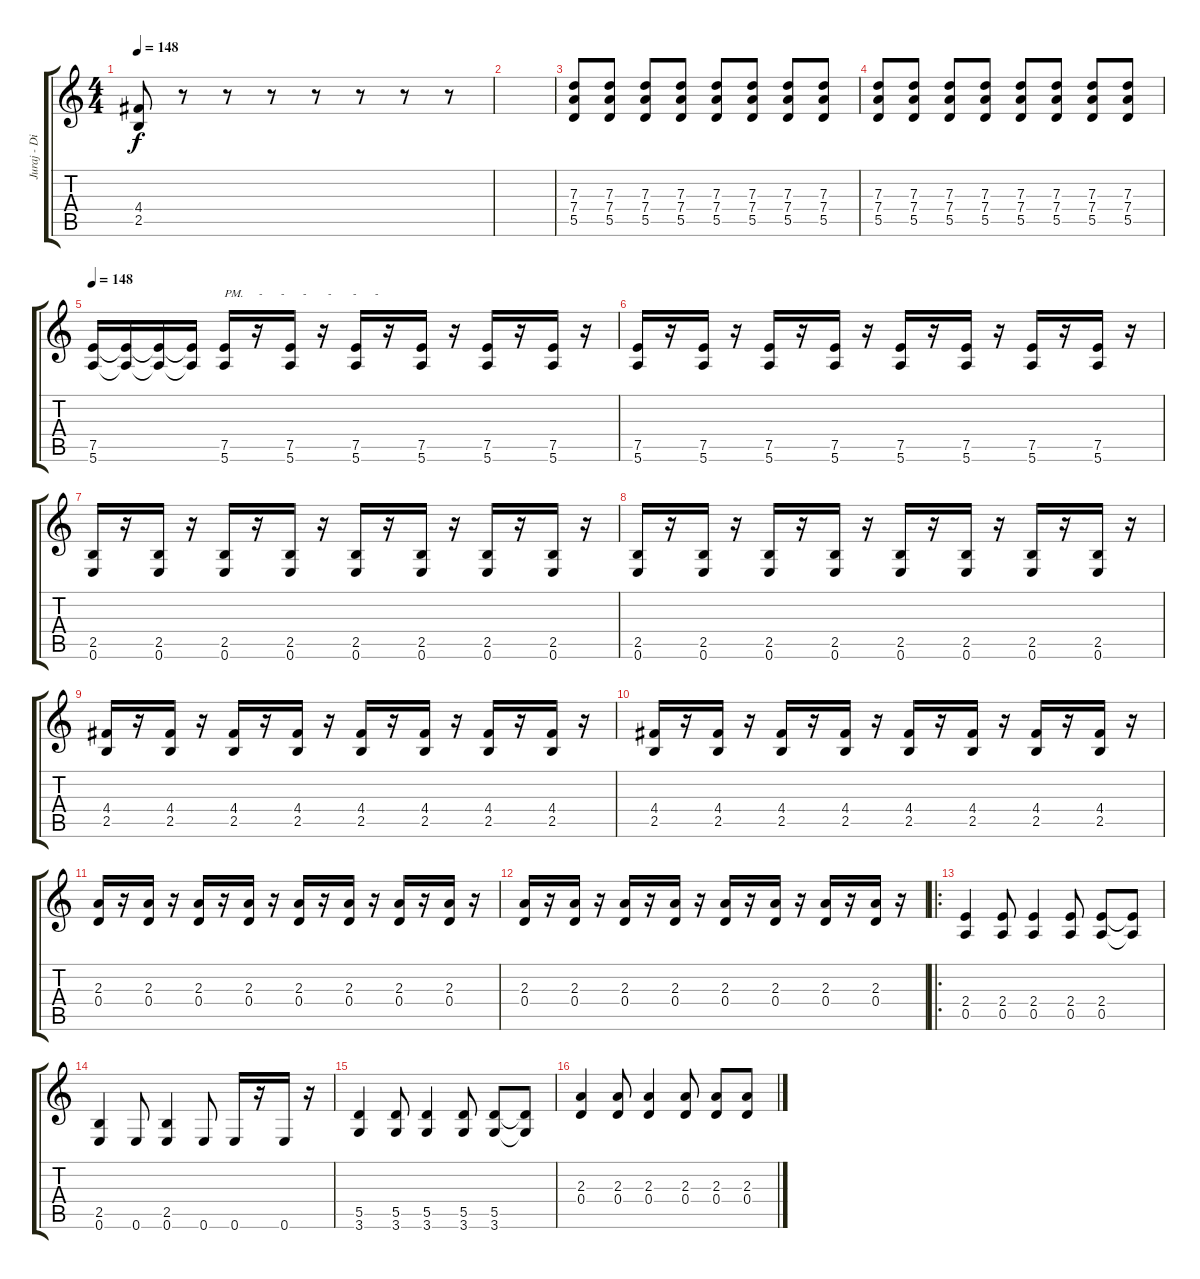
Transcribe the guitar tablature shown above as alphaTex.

\track ("Juraj - Distortion" "Juraj - Di") {instrument distortionguitar}
\staff {score tabs}
\tuning (E4 B3 G3 D3 A2 E2) {hide}
\ts (4 4)
\tempo 148
\clef g2
\ks c
(4.4 2.5).8{dy f} r.8 r.8 r.8 r.8 r.8 r.8 r.8 |
|
(7.3 7.4 5.5).8 (7.3 7.4 5.5).8 (7.3 7.4 5.5).8 (7.3 7.4 5.5).8 (7.3 7.4 5.5).8 (7.3 7.4 5.5).8 (7.3 7.4 5.5).8 (7.3 7.4 5.5).8 |
(7.3 7.4 5.5).8 (7.3 7.4 5.5).8 (7.3 7.4 5.5).8 (7.3 7.4 5.5).8 (7.3 7.4 5.5).8 (7.3 7.4 5.5).8 (7.3 7.4 5.5).8 (7.3 7.4 5.5).8 |
\tempo 148
(7.5 5.6).16 (7.5{t} 5.6{t}).16 (7.5{t} 5.6{t}).16 (7.5{t} 5.6{t}).16 (7.5 5.6).16{txt "PM.     -      -      -       -       -      -    "} r.16 (7.5 5.6).16 r.16 (7.5 5.6).16 r.16 (7.5 5.6).16 r.16 (7.5 5.6).16 r.16 (7.5 5.6).16 r.16 |
(7.5 5.6).16 r.16 (7.5 5.6).16 r.16 (7.5 5.6).16 r.16 (7.5 5.6).16 r.16 (7.5 5.6).16 r.16 (7.5 5.6).16 r.16 (7.5 5.6).16 r.16 (7.5 5.6).16 r.16 |
(2.5 0.6).16 r.16 (2.5 0.6).16 r.16 (2.5 0.6).16 r.16 (2.5 0.6).16 r.16 (2.5 0.6).16 r.16 (2.5 0.6).16 r.16 (2.5 0.6).16 r.16 (2.5 0.6).16 r.16 |
(2.5 0.6).16 r.16 (2.5 0.6).16 r.16 (2.5 0.6).16 r.16 (2.5 0.6).16 r.16 (2.5 0.6).16 r.16 (2.5 0.6).16 r.16 (2.5 0.6).16 r.16 (2.5 0.6).16 r.16 |
(4.4 2.5).16 r.16 (4.4 2.5).16 r.16 (4.4 2.5).16 r.16 (4.4 2.5).16 r.16 (4.4 2.5).16 r.16 (4.4 2.5).16 r.16 (4.4 2.5).16 r.16 (4.4 2.5).16 r.16 |
(4.4 2.5).16 r.16 (4.4 2.5).16 r.16 (4.4 2.5).16 r.16 (4.4 2.5).16 r.16 (4.4 2.5).16 r.16 (4.4 2.5).16 r.16 (4.4 2.5).16 r.16 (4.4 2.5).16 r.16 |
(2.3 0.4).16 r.16 (2.3 0.4).16 r.16 (2.3 0.4).16 r.16 (2.3 0.4).16 r.16 (2.3 0.4).16 r.16 (2.3 0.4).16 r.16 (2.3 0.4).16 r.16 (2.3 0.4).16 r.16 |
(2.3 0.4).16 r.16 (2.3 0.4).16 r.16 (2.3 0.4).16 r.16 (2.3 0.4).16 r.16 (2.3 0.4).16 r.16 (2.3 0.4).16 r.16 (2.3 0.4).16 r.16 (2.3 0.4).16 r.16 |
\ro
(2.4 0.5).4 (2.4 0.5).8 (2.4 0.5).4 (2.4 0.5).8 (2.4 0.5).8 (2.4{t} 0.5{t}).8 |
(2.5 0.6).4 0.6.8 (2.5 0.6).4 0.6.8 0.6.16 r.16 0.6.16 r.16 |
(5.5 3.6).4 (5.5 3.6).8 (5.5 3.6).4 (5.5 3.6).8 (5.5 3.6).8 (5.5{t} 3.6{t}).8 |
(2.3 0.4).4 (2.3 0.4).8 (2.3 0.4).4 (2.3 0.4).8 (2.3 0.4).8 (2.3 0.4).8
